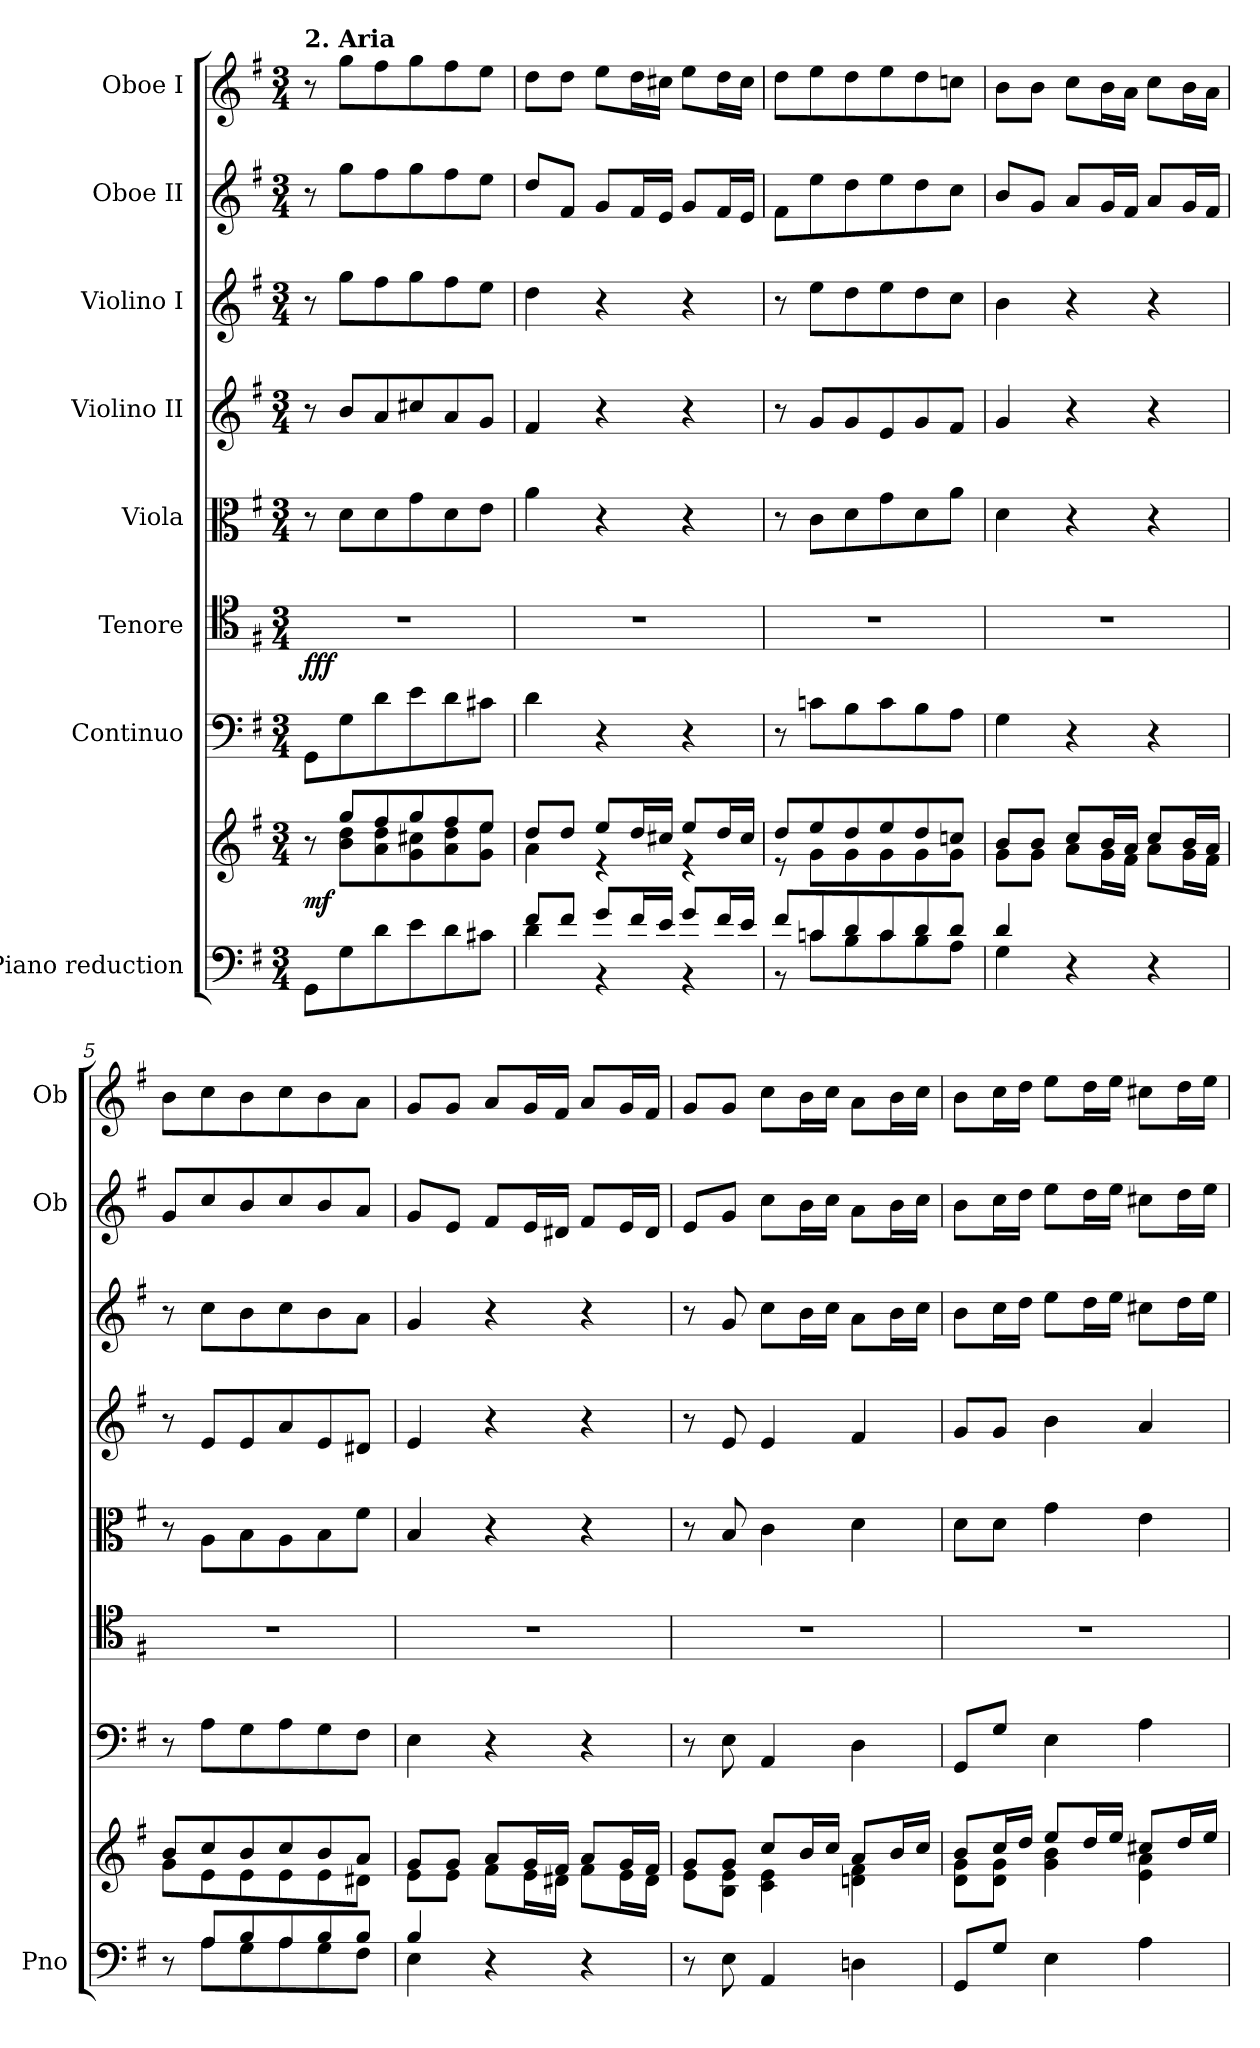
**kern	**kern	**dynam	**kern	**kern	**dynam	**kern	**kern	**kern	**kern	**kern
*part8	*part8	*part8	*part7	*part6	*part6	*part5	*part4	*part3	*part2	*part1
*staff9	*staff8	*staff8/9	*staff7	*staff6	*staff6	*staff5	*staff4	*staff3	*staff2	*staff1
*I"Piano reduction	*	*	*I"Continuo	*I"Tenore	*	*I"Viola	*I"Violino II	*I"Violino I	*I"Oboe II	*I"Oboe I
*I'Pno	*	*	*	*	*	*	*	*	*I'Ob	*I'Ob
*clefF4	*clefG2	*	*clefF4	*clefC4	*	*clefC3	*clefG2	*clefG2	*clefG2	*clefG2
*k[f#]	*k[f#]	*	*k[f#]	*k[f#]	*	*k[f#]	*k[f#]	*k[f#]	*k[f#]	*k[f#]
*M3/4	*M3/4	*	*M3/4	*M3/4	*	*M3/4	*M3/4	*M3/4	*M3/4	*M3/4
=1	=1	=1	=1	=1	=1	=1	=1	=1	=1	=1
*	*^	*	*	*	*	*	*	*	*	*
!	!	!	!	!	!	!	!	!	!	!	!LO:TX:a:B:t=2. Aria
!	!	!	!LO:DY:b	!	!	!LO:DY:b	!	!	!	!	!
8GG\L	8r	8ryy	mf	8GG\L	2.r	fff	8r	8r	8r	8r	8r
8G\	8gg/L	8b\ 8dd\L	.	8G\	.	.	8d\L	8b/L	8gg\L	8gg\L	8gg\L
8d\	8ff#/	8a\ 8dd\	.	8d\	.	.	8d\	8a/	8ff#\	8ff#\	8ff#\
8e\	8gg/	8g\ 8cc#X\	.	8e\	.	.	8g\	8cc#X/	8gg\	8gg\	8gg\
8d\	8ff#/	8a\ 8dd\	.	8d\	.	.	8d\	8a/	8ff#\	8ff#\	8ff#\
8c#X\J	8ee/J	8g\ 8ee\J	.	8c#X\J	.	.	8e\J	8g/J	8ee\J	8ee\J	8ee\J
=2	=2	=2	=2	=2	=2	=2	=2	=2	=2	=2	=2
*^	*	*	*	*	*	*	*	*	*	*	*
8f#/L	4d\	8dd/L	4a\	.	4d\	2.r	.	4a\	4f#/	4dd\	8dd/L	8dd\L
8f#/J	.	8dd/J	.	.	.	.	.	.	.	.	8f#/J	8dd\J
8g/L	4r	8ee/L	4r	.	4r	.	.	4r	4r	4r	8g/L	8ee\L
16f#/L	.	16dd/L	.	.	.	.	.	.	.	.	16f#/L	16dd\L
16e/JJ	.	16cc#X/JJ	.	.	.	.	.	.	.	.	16e/JJ	16cc#X\JJ
8g/L	4r	8ee/L	4r	.	4r	.	.	4r	4r	4r	8g/L	8ee\L
16f#/L	.	16dd/L	.	.	.	.	.	.	.	.	16f#/L	16dd\L
16e/JJ	.	16cc#/JJ	.	.	.	.	.	.	.	.	16e/JJ	16cc#\JJ
=3	=3	=3	=3	=3	=3	=3	=3	=3	=3	=3	=3	=3
8f#/L	8r	8dd/L	8r	.	8r	2.r	.	8r	8r	8r	8f#\L	8dd\L
8c/	8cn\L	8ee/	8g\L	.	8cn\L	.	.	8c\L	8g/L	8ee\L	8ee\	8ee\
8d/	8B\	8dd/	8g\	.	8B\	.	.	8d\	8g/	8dd\	8dd\	8dd\
8c/	8c\	8ee/	8g\	.	8c\	.	.	8g\	8e/	8ee\	8ee\	8ee\
8d/	8B\	8dd/	8g\	.	8B\	.	.	8d\	8g/	8dd\	8dd\	8dd\
8d/J	8A\J	8ccn/J	8g\J	.	8A\J	.	.	8a\J	8f#/J	8cc\J	8cc\J	8ccn\J
=4	=4	=4	=4	=4	=4	=4	=4	=4	=4	=4	=4	=4
4d/	4G\	8b/L	8g\L	.	4G\	2.r	.	4d\	4g/	4b\	8b/L	8b\L
.	.	8b/J	8g\J	.	.	.	.	.	.	.	8g/J	8b\J
4r	4ryy	8cc/L	8a\L	.	4r	.	.	4r	4r	4r	8a/L	8cc\L
.	.	16b/L	16g\L	.	.	.	.	.	.	.	16g/L	16b\L
.	.	16a/JJ	16f#\JJ	.	.	.	.	.	.	.	16f#/JJ	16a\JJ
4r	4ryy	8cc/L	8a\L	.	4r	.	.	4r	4r	4r	8a/L	8cc\L
.	.	16b/L	16g\L	.	.	.	.	.	.	.	16g/L	16b\L
.	.	16a/JJ	16f#\JJ	.	.	.	.	.	.	.	16f#/JJ	16a\JJ
=5	=5	=5	=5	=5	=5	=5	=5	=5	=5	=5	=5	=5
8r	8ryy	8b/L	8g\L	.	8r	2.r	.	8r	8r	8r	8g/L	8b\L
8A/L	8A\L	8cc/	8e\	.	8A\L	.	.	8A\L	8e/L	8cc\L	8cc/	8cc\
8B/	8G\	8b/	8e\	.	8G\	.	.	8B\	8e/	8b\	8b/	8b\
8A/	8A\	8cc/	8e\	.	8A\	.	.	8A\	8a/	8cc\	8cc/	8cc\
8B/	8G\	8b/	8e\	.	8G\	.	.	8B\	8e/	8b\	8b/	8b\
8B/J	8F#\J	8a/J	8d#X\J	.	8F#\J	.	.	8f#\J	8d#X/J	8a\J	8a/J	8a\J
=6	=6	=6	=6	=6	=6	=6	=6	=6	=6	=6	=6	=6
4B/	4E\	8g/L	8e\L	.	4E\	2.r	.	4B/	4e/	4g/	8g/L	8g/L
.	.	8g/J	8e\J	.	.	.	.	.	.	.	8e/J	8g/J
4r	4ryy	8a/L	8f#\L	.	4r	.	.	4r	4r	4r	8f#/L	8a/L
.	.	16g/L	16e\L	.	.	.	.	.	.	.	16e/L	16g/L
.	.	16f#/JJ	16d#X\JJ	.	.	.	.	.	.	.	16d#X/JJ	16f#/JJ
4r	4ryy	8a/L	8f#\L	.	4r	.	.	4r	4r	4r	8f#/L	8a/L
.	.	16g/L	16e\L	.	.	.	.	.	.	.	16e/L	16g/L
.	.	16f#/JJ	16d#\JJ	.	.	.	.	.	.	.	16d#/JJ	16f#/JJ
*v	*v	*	*	*	*	*	*	*	*	*	*	*
!!LO:PB:g=z
=7	=7	=7	=7	=7	=7	=7	=7	=7	=7	=7	=7
8r	8g/L	8e\L	.	8r	2.r	.	8r	8r	8r	8e/L	8g/L
8E\	8g/J	8B\ 8e\J	.	8E\	.	.	8B/	8e/	8g/	8g/J	8g/J
4AA/	8cc/L	4c\ 4e\	.	4AA/	.	.	4c\	4e/	8cc\L	8cc\L	8cc\L
.	16b/L	.	.	.	.	.	.	.	16b\L	16b\L	16b\L
.	16cc/JJ	.	.	.	.	.	.	.	16cc\JJ	16cc\JJ	16cc\JJ
4Dn\	8a/L	4dn\ 4f#\	.	4D\	.	.	4d\	4f#/	8a\L	8a\L	8a\L
.	16b/L	.	.	.	.	.	.	.	16b\L	16b\L	16b\L
.	16cc/JJ	.	.	.	.	.	.	.	16cc\JJ	16cc\JJ	16cc\JJ
=8	=8	=8	=8	=8	=8	=8	=8	=8	=8	=8	=8
8GG/L	8b/L	8d\ 8g\L	.	8GG/L	2.r	.	8d\L	8g/L	8b\L	8b\L	8b\L
8G/J	16cc/L	8d\ 8g\J	.	8G/J	.	.	8d\J	8g/J	16cc\L	16cc\L	16cc\L
.	16dd/JJ	.	.	.	.	.	.	.	16dd\JJ	16dd\JJ	16dd\JJ
4E\	8ee/L	4g\ 4b\	.	4E\	.	.	4g\	4b\	8ee\L	8ee\L	8ee\L
.	16dd/L	.	.	.	.	.	.	.	16dd\L	16dd\L	16dd\L
.	16ee/JJ	.	.	.	.	.	.	.	16ee\JJ	16ee\JJ	16ee\JJ
4A\	8cc#X/L	4e\ 4a\	.	4A\	.	.	4e\	4a/	8cc#X\L	8cc#X\L	8cc#X\L
.	16dd/L	.	.	.	.	.	.	.	16dd\L	16dd\L	16dd\L
.	16ee/JJ	.	.	.	.	.	.	.	16ee\JJ	16ee\JJ	16ee\JJ
*	*v	*v	*	*	*	*	*	*	*	*	*
=	=	=	=	=	=	=	=	=	=	=
*-	*-	*-	*-	*-	*-	*-	*-	*-	*-	*-
